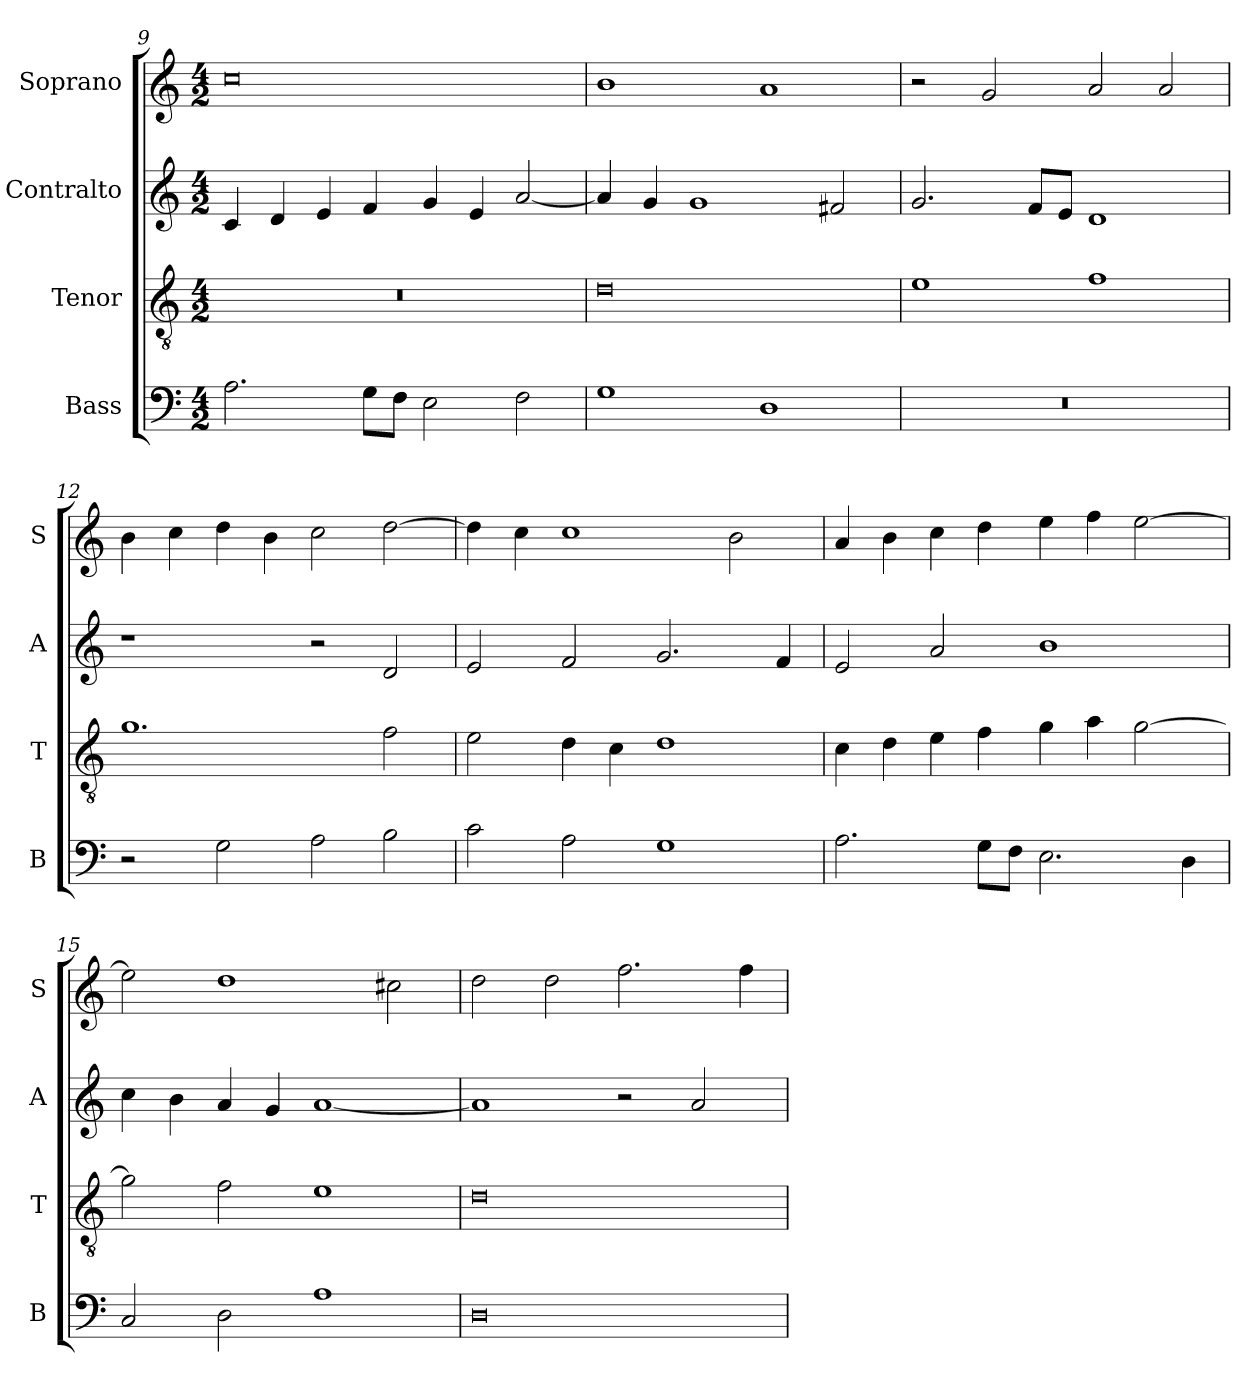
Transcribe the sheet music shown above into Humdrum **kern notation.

**kern	**kern	**kern	**kern
*part4	*part3	*part2	*part1
*staff4	*staff3	*staff2	*staff1
*I"Bass	*I"Tenor	*I"Contralto	*I"Soprano
*I'B	*I'T	*I'A	*I'S
*clefF4	*clefGv2	*clefG2	*clefG2
*k[]	*k[]	*k[]	*k[]
*A:aeo	*A:aeo	*A:aeo	*A:aeo
*M4/2	*M4/2	*M4/2	*M4/2
=9	=9	=9	=9
2.A	0r	4c	0cc
.	.	4d	.
.	.	4e	.
8G\L	.	4f	.
8F\J	.	.	.
2E	.	4g	.
.	.	4e	.
2F	.	[2a	.
=10	=10	=10	=10
1G	0d	4a]	1b
.	.	4g	.
.	.	1g	.
1D	.	.	1a
.	.	2f#X	.
=11	=11	=11	=11
0r	1e	2.g	2r
.	.	.	2g
.	.	8f/L	.
.	.	8e/J	.
.	1f	1d	2a
.	.	.	2a
=12	=12	=12	=12
2r	1.g	1r	4b
.	.	.	4cc
2G	.	.	4dd
.	.	.	4b
2A	.	2r	2cc
2B	2f	2d	[2dd
=13	=13	=13	=13
2c	2e	2e	4dd]
.	.	.	4cc
2A	4d	2f	1cc
.	4c	.	.
1G	1d	2.g	.
.	.	.	2b
.	.	4f	.
=14	=14	=14	=14
2.A	4c	2e	4a
.	4d	.	4b
.	4e	2a	4cc
8G\L	4f	.	4dd
8F\J	.	.	.
2.E	4g	1b	4ee
.	4a	.	4ff
.	[2g	.	[2ee
4D	.	.	.
=15	=15	=15	=15
2C	2g]	4cc	2ee]
.	.	4b	.
2D	2f	4a	1dd
.	.	4g	.
1A	1e	[1a	.
.	.	.	2cc#X
=16	=16	=16	=16
0D	0d	1a]	2dd
.	.	.	2dd
.	.	2r	2.ff
.	.	2a	.
.	.	.	4ff
=	=	=	=
*-	*-	*-	*-
